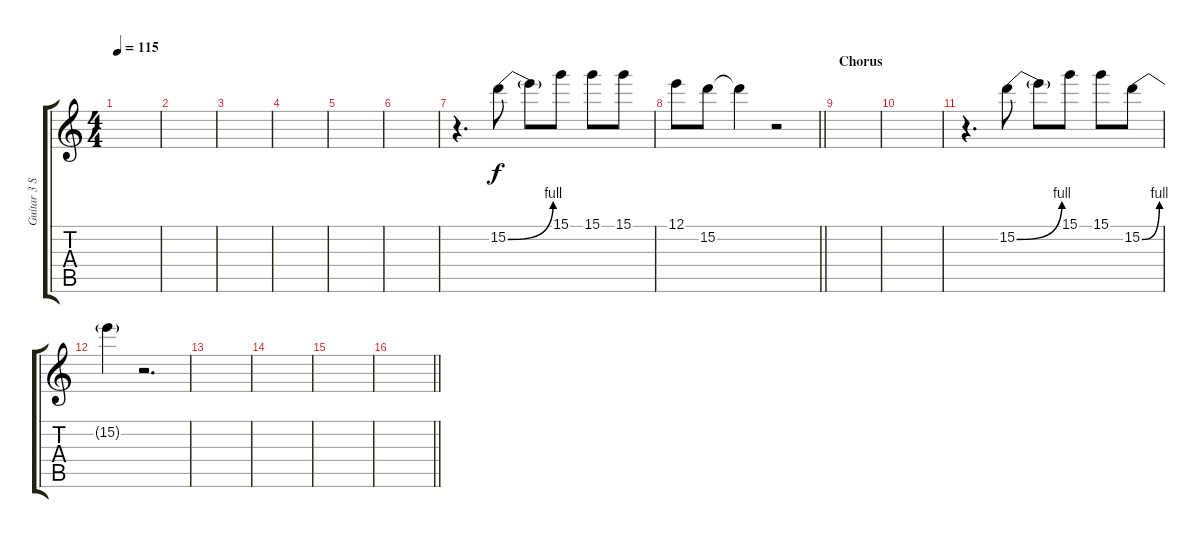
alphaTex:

\track ("Guitar 3 Std Tune" "Guitar 3 S") {instrument distortionguitar}
\staff {score tabs}
\tuning (E4 B3 G3 D3 A2 E2) {hide}
\ts (4 4)
\tempo 115
\clef g2
\ks c
|
|
|
|
|
|
r.4{d} 15.2{be (bend 0 0 60 4)}.8 15.2{t}.8 15.1.8 15.1.8 15.1.8 |
\barLineRight lightlight
12.1.8 15.2.8 15.2{t}.4 r.2 |
\section ("" "Chorus")
|
|
r.4{d} 15.2{be (bend 0 0 60 4)}.8 15.2{t}.8 15.1.8 15.1.8 15.2{be (bend 0 0 60 4)}.8 |
15.2{t}.4 r.2{d} |
|
|
|
\barLineRight lightlight
